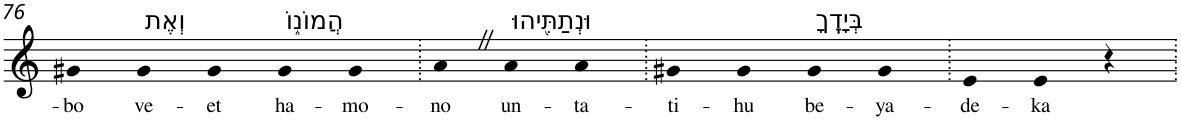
**kern	**text
*part1	*part1
*staff1	*staff1
*I"Piano	*
*I'Pno	*
!!LO:PB:g=z
*clefG2	*
*k[]	*
=76	=76
!	!LO:LY:b
4g#X	-bo
!LO:TX:a:t=וְאֶת	!
!	!LO:LY:b
4g#	ve-
!	!LO:LY:b
4g#	-et
!LO:TX:a:t=הֲמוֹנ֑וֹ	!
!	!LO:LY:b
4g#	ha-
!	!LO:LY:b
4g#	-mo-
=77.	=77.
!	!LO:LY:b
4aZ	-no
!LO:TX:a:t=וּנְתַתִּ֖יהוּ	!
!	!LO:LY:b
4a	un-
!	!LO:LY:b
4a	-ta-
=78.	=78.
!	!LO:LY:b
4g#X	-ti-
!	!LO:LY:b
4g#	-hu
!LO:TX:a:t=בְּיָדֶֽךָ	!
!	!LO:LY:b
4g#	be-
!	!LO:LY:b
4g#	-ya-
=79.	=79.
!	!LO:LY:b
4e	-de-
!	!LO:LY:b
4e	-ka
4r	.
=.	=.
*-	*-
